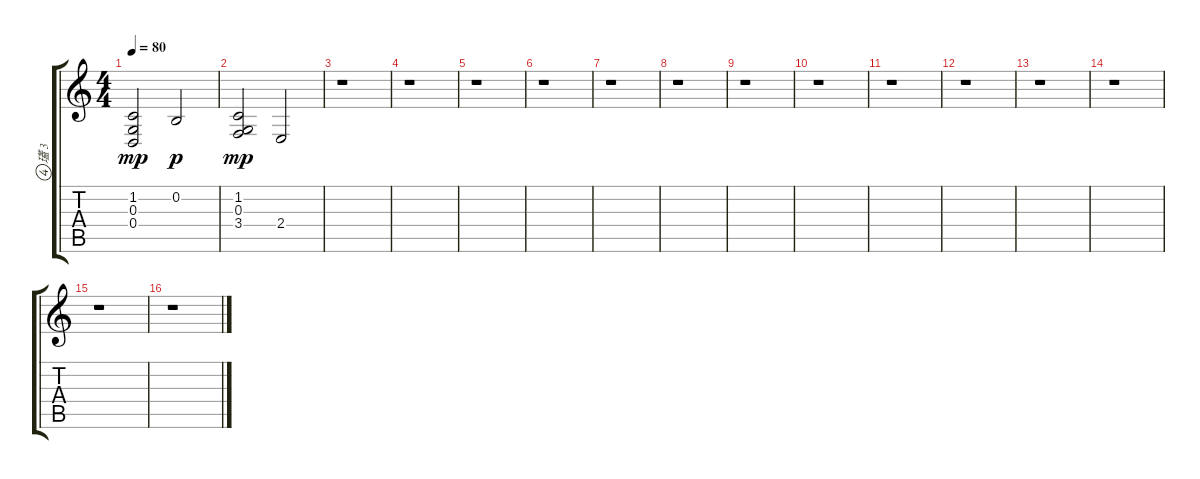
\track ("瓂 3" "瓂 3") {instrument synthvoice}
\staff {score tabs}
\tuning (E4 B3 G3 D3 A2 E2) {hide}
\ts (4 4)
\tempo 80
\clef g2
\ks c
(1.2 0.3 0.4).2{dy mp} 0.2.2{dy p} |
(1.2 0.3 3.4).2{dy mp} 2.4.2 |
r.1 |
r.1 |
r.1 |
r.1 |
r.1 |
r.1 |
r.1 |
r.1 |
r.1 |
r.1 |
r.1 |
r.1 |
r.1 |
r.1
